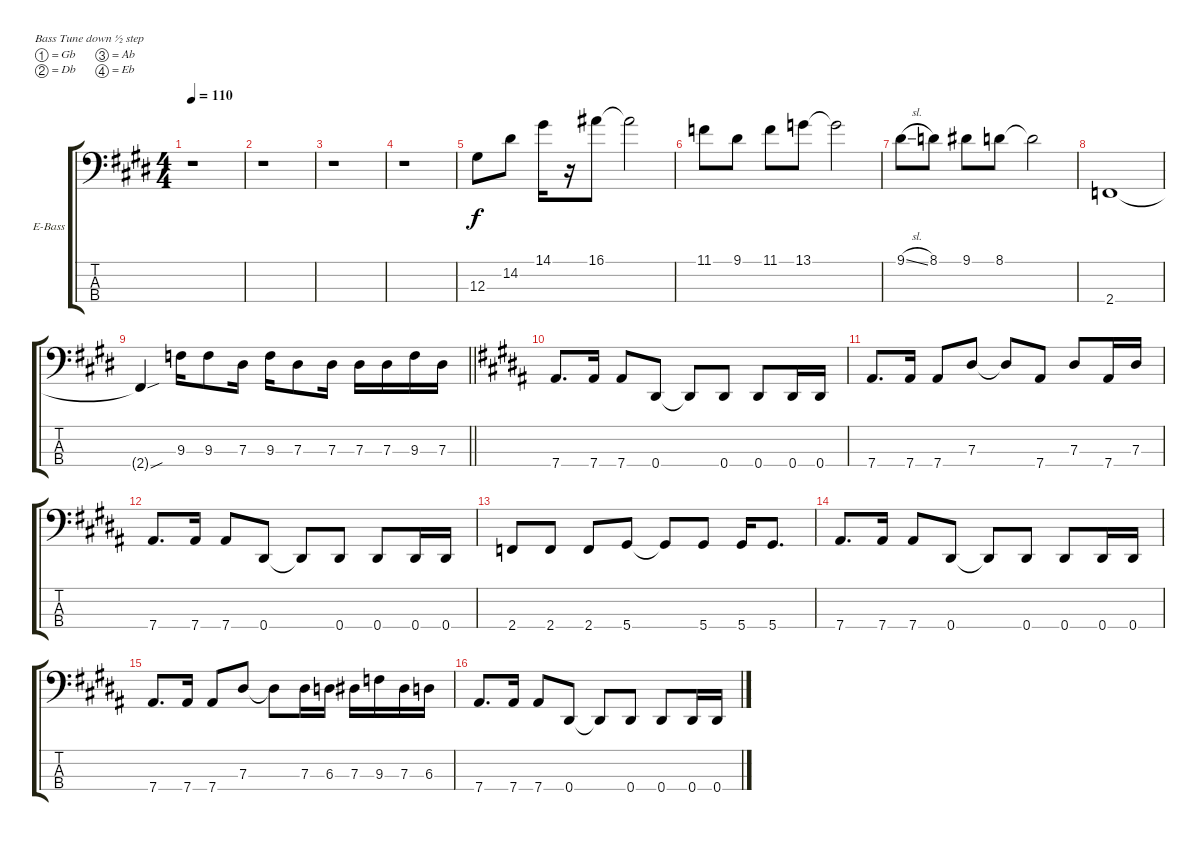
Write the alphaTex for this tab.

\bracketExtendMode groupsimilarinstruments
\firstSystemTrackNameOrientation horizontal
\otherSystemsTrackNameOrientation horizontal
\track ("Untitled" "E-Bass") {instrument electricbassfinger}
\staff {score tabs}
\tuning (Gb2 Db2 Ab1 Eb1)
\ts (4 4)
\tempo 110
\clef f4
\ks e
r.1{dy f} |
\ks c#minor
r.1 |
r.1 |
r.1 |
\ks e
12.3.8 14.2.8 14.1.16 r.16 16.1.8 16.1{t}.2 |
\ks c#minor
11.1.8 9.1.8 11.1.8 13.1.8 13.1{t}.2 |
9.1{sl}.8 8.1.8 9.1.8 8.1.8 8.1{t}.2 |
2.4.1 |
\barLineRight lightlight
\ks e
2.4{sou t}.4 9.3.16 9.3.8 7.3.16 9.3.16 7.3.8 7.3.16 7.3.16 7.3.16 9.3.16 7.3.16 |
\section ("" " ")
\ks b
7.4.8{d} 7.4.16 7.4.8 0.4.8 0.4{t}.8 0.4.8 0.4.8 0.4.16 0.4.16 |
\ks g#minor
7.4.8{d} 7.4.16 7.4.8 7.3.8 7.3{t}.8 7.4.8 7.3.8 7.4.16 7.3.16 |
7.4.8{d} 7.4.16 7.4.8 0.4.8 0.4{t}.8 0.4.8 0.4.8 0.4.16 0.4.16 |
\ks b
2.4.8 2.4.8 2.4.8 5.4.8 5.4{t}.8 5.4.8 5.4.16 5.4.8{d} |
\ks g#minor
7.4.8{d} 7.4.16 7.4.8 0.4.8 0.4{t}.8 0.4.8 0.4.8 0.4.16 0.4.16 |
7.4.8{d} 7.4.16 7.4.8 7.3.8 7.3{t}.8 7.3.16 6.3.16 7.3.16 9.3.16 7.3.16 6.3.16 |
7.4.8{d} 7.4.16 7.4.8 0.4.8 0.4{t}.8 0.4.8 0.4.8 0.4.16 0.4.16
